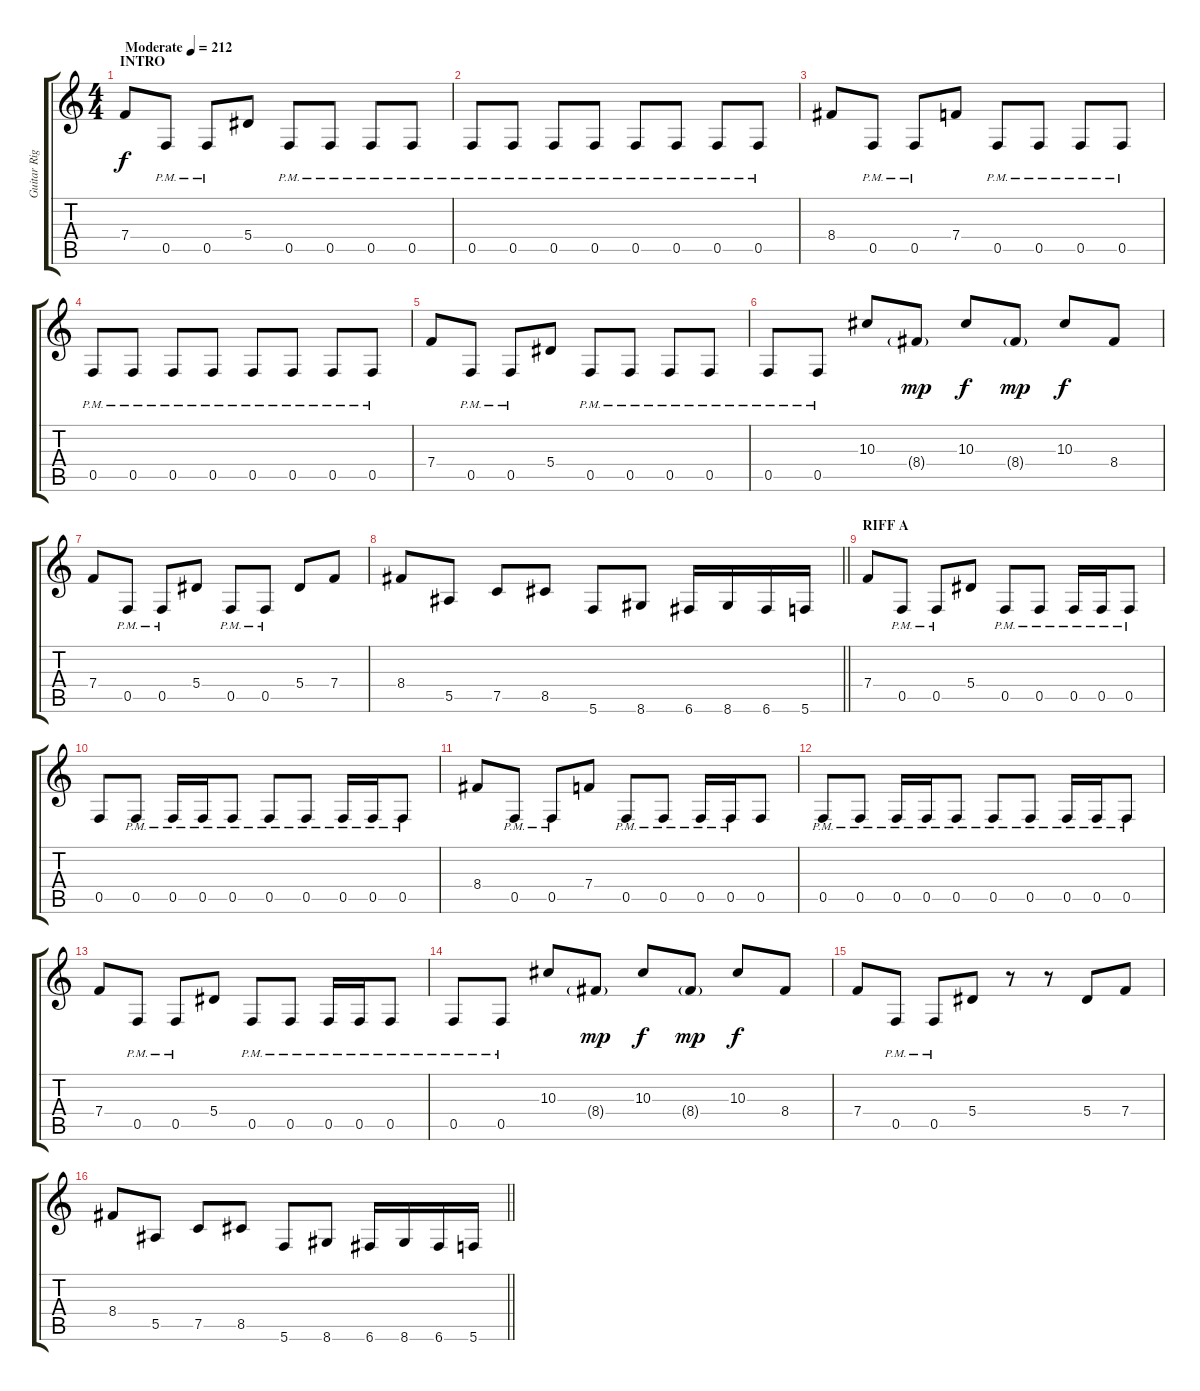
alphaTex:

\track ("Guitar Right" "Guitar Rig") {instrument distortionguitar}
\staff {score tabs}
\tuning (C4 G3 Eb3 Bb2 F2 C2) {hide}
\ts (4 4)
\section ("" "INTRO")
\tempo (212 "Moderate")
\clef g2
\ks c
7.4.8{dy f instrument distortionguitar} 0.5{pm}.8 0.5{pm}.8 5.4.8 0.5{pm}.8 0.5{pm}.8 0.5{pm}.8 0.5{pm}.8 |
0.5{pm}.8 0.5{pm}.8 0.5{pm}.8 0.5{pm}.8 0.5{pm}.8 0.5{pm}.8 0.5{pm}.8 0.5{pm}.8 |
8.4.8 0.5{pm}.8 0.5{pm}.8 7.4.8 0.5{pm}.8 0.5{pm}.8 0.5{pm}.8 0.5{pm}.8 |
0.5{pm}.8 0.5{pm}.8 0.5{pm}.8 0.5{pm}.8 0.5{pm}.8 0.5{pm}.8 0.5{pm}.8 0.5{pm}.8 |
7.4.8 0.5{pm}.8 0.5{pm}.8 5.4.8 0.5{pm}.8 0.5{pm}.8 0.5{pm}.8 0.5{pm}.8 |
0.5{pm}.8 0.5{pm}.8 10.3.8 8.4{g}.8{dy mp} 10.3.8{dy f} 8.4{g}.8{dy mp} 10.3.8{dy f} 8.4.8 |
7.4.8 0.5{pm}.8 0.5{pm}.8 5.4.8 0.5{pm}.8 0.5{pm}.8 5.4.8 7.4.8 |
\barLineRight lightlight
8.4.8 5.5.8 7.5.8 8.5.8 5.6.8 8.6.8 6.6.16 8.6.16 6.6.16 5.6.16 |
\section ("" "RIFF A")
7.4.8 0.5{pm}.8 0.5{pm}.8 5.4.8 0.5{pm}.8 0.5{pm}.8 0.5{pm}.16 0.5{pm}.16 0.5{pm}.8 |
0.5.8 0.5{pm}.8 0.5{pm}.16 0.5{pm}.16 0.5{pm}.8 0.5{pm}.8 0.5{pm}.8 0.5{pm}.16 0.5{pm}.16 0.5{pm}.8 |
8.4.8 0.5{pm}.8 0.5{pm}.8 7.4.8 0.5{pm}.8 0.5{pm}.8 0.5{pm}.16 0.5{pm}.16 0.5.8 |
0.5{pm}.8 0.5{pm}.8 0.5{pm}.16 0.5{pm}.16 0.5{pm}.8 0.5{pm}.8 0.5{pm}.8 0.5{pm}.16 0.5{pm}.16 0.5{pm}.8 |
7.4.8 0.5{pm}.8 0.5{pm}.8 5.4.8 0.5{pm}.8 0.5{pm}.8 0.5{pm}.16 0.5{pm}.16 0.5{pm}.8 |
0.5{pm}.8 0.5{pm}.8 10.3.8 8.4{g}.8{dy mp} 10.3.8{dy f} 8.4{g}.8{dy mp} 10.3.8{dy f} 8.4.8 |
7.4.8 0.5{pm}.8 0.5{pm}.8 5.4.8 r.8 r.8 5.4.8 7.4.8 |
\barLineRight lightlight
8.4.8 5.5.8 7.5.8 8.5.8 5.6.8 8.6.8 6.6.16 8.6.16 6.6.16 5.6.16
